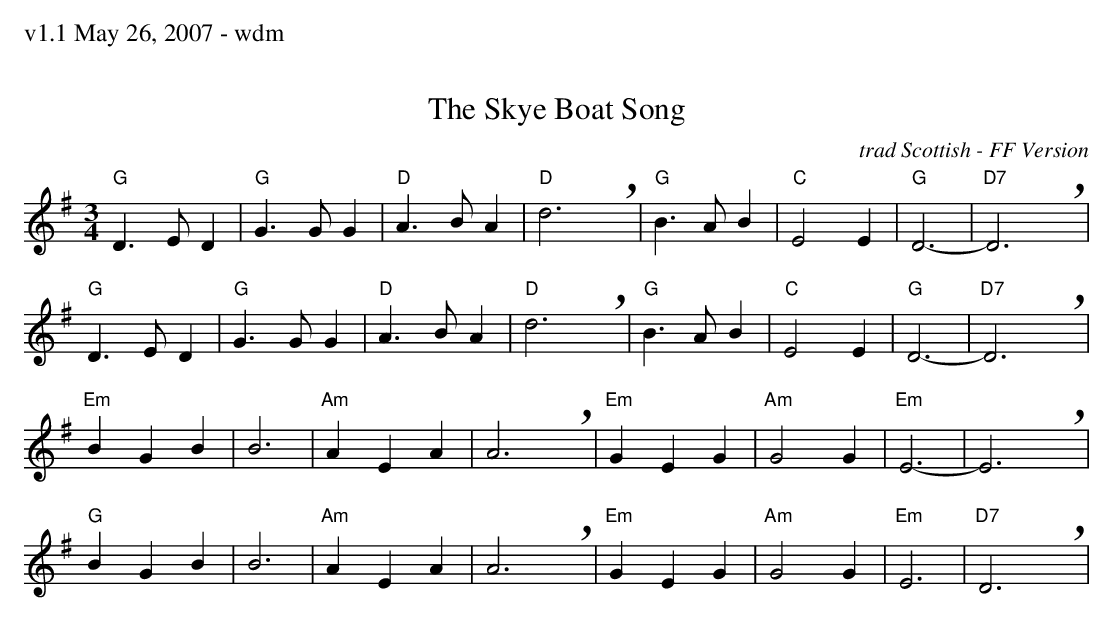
X:1
T: Skye Boat Song, The
O: trad Scottish - FF Version
M: 3/4
L: 1/4
K: Gmaj
"G"D>E D| "G"G3/2 G/G|"D"A>B A |"D"d3 !breath!y|"G"B>A B| "C"E2 E |"G"D3-|"D7"D3 !breath!y|
"G"D>E D| "G"G3/2 G/G|"D"A>B A |"D"d3 !breath!y|"G"B>A B| "C"E2 E |"G"D3-|"D7"D3 !breath!y|
"Em"BGB|B3|"Am"AEA|A3 !breath!y|"Em"GEG|"Am"G2G| "Em"E3-|E3 !breath!y|
"G"BGB|B3|"Am"AEA|A3 !breath!y|"Em"GEG|"Am"G2G| "Em"E3|"D7"D3 !breath!y|
